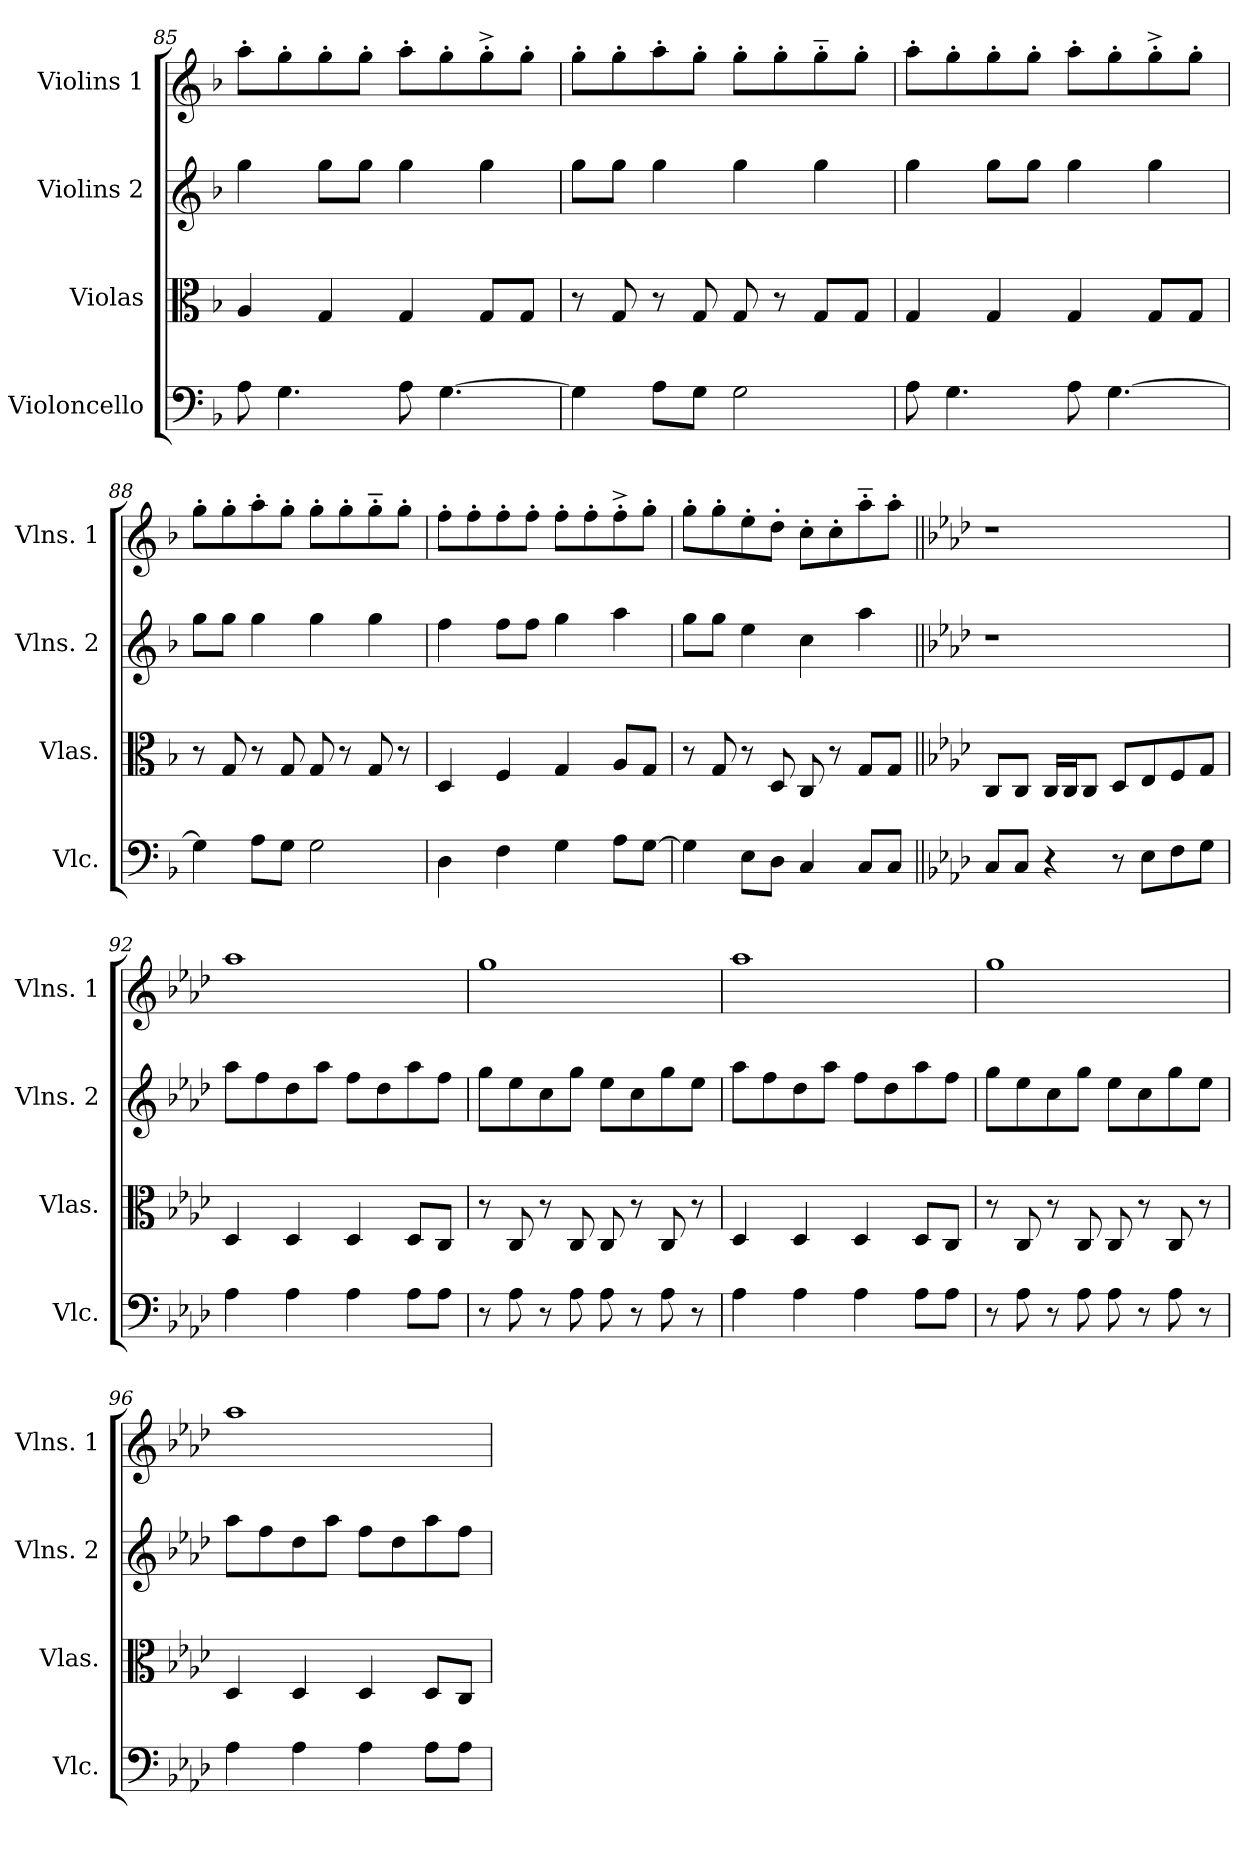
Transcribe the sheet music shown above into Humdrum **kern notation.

**kern	**kern	**kern	**kern
*part4	*part3	*part2	*part1
*staff4	*staff3	*staff2	*staff1
*I"Violoncello	*I"Violas	*I"Violins 2	*I"Violins 1
*I'Vlc.	*I'Vlas.	*I'Vlns. 2	*I'Vlns. 1
*clefF4	*clefC3	*clefG2	*clefG2
*k[b-]	*k[b-]	*k[b-]	*k[b-]
*F:	*F:	*F:	*F:
=85	=85	=85	=85
8A\	4A/	4gg\	8aa'\L
4.G\	.	.	8gg'\
.	4G/	8gg\L	8gg'\
.	.	8gg\J	8gg'\J
8A\	4G/	4gg\	8aa'\L
[4.G\	.	.	8gg'\
.	8G/L	4gg\	8gg^'\
.	8G/J	.	8gg'\J
=86	=86	=86	=86
4G\]	8r	8gg\L	8gg'\L
.	8G/	8gg\J	8gg'\
8A\L	8r	4gg\	8aa'\
8G\J	8G/	.	8gg'\J
2G\	8G/	4gg\	8gg'\L
.	8r	.	8gg'\
.	8G/L	4gg\	8gg~'\
.	8G/J	.	8gg'\J
!!LO:LB:g=z
=87	=87	=87	=87
8A\	4G/	4gg\	8aa'\L
4.G\	.	.	8gg'\
.	4G/	8gg\L	8gg'\
.	.	8gg\J	8gg'\J
8A\	4G/	4gg\	8aa'\L
[4.G\	.	.	8gg'\
.	8G/L	4gg\	8gg^'\
.	8G/J	.	8gg'\J
=88	=88	=88	=88
4G\]	8r	8gg\L	8gg'\L
.	8G/	8gg\J	8gg'\
8A\L	8r	4gg\	8aa'\
8G\J	8G/	.	8gg'\J
2G\	8G/	4gg\	8gg'\L
.	8r	.	8gg'\
.	8G/	4gg\	8gg~'\
.	8r	.	8gg'\J
=89	=89	=89	=89
4D\	4D/	4ff\	8ff'\L
.	.	.	8ff'\
4F\	4F/	8ff\L	8ff'\
.	.	8ff\J	8ff'\J
4G\	4G/	4gg\	8ff'\L
.	.	.	8ff'\
8A\L	8A/L	4aa\	8ff^'\
[8G\J	8G/J	.	8gg'\J
=90	=90	=90	=90
4G\]	8r	8gg\L	8gg'\L
.	8G/	8gg\J	8gg'\
8E\L	8r	4ee\	8ee'\
8D\J	8D/	.	8dd'\J
4C/	8C/	4cc\	8cc'\L
.	8r	.	8cc'\
8C/L	8G/L	4aa\	8aa~'\
8C/J	8G/J	.	8aa'\J
!!LO:LB:g=z
=91||	=91||	=91||	=91||
*k[b-e-a-d-]	*k[b-e-a-d-]	*k[b-e-a-d-]	*k[b-e-a-d-]
*A-:	*A-:	*A-:	*A-:
8C/L	8C/L	1r	1r
8C/J	8C/J	.	.
4r	16C/LL	.	.
.	16C/J	.	.
.	8C/J	.	.
8r	8D-/L	.	.
8E-\L	8E-/	.	.
8F\	8F/	.	.
8G\J	8G/J	.	.
=92	=92	=92	=92
4A-\	4D-/	8aa-\L	1aa-
.	.	8ff\	.
4A-\	4D-/	8dd-\	.
.	.	8aa-\J	.
4A-\	4D-/	8ff\L	.
.	.	8dd-\	.
8A-\L	8D-/L	8aa-\	.
8A-\J	8C/J	8ff\J	.
=93	=93	=93	=93
8r	8r	8gg\L	1gg
8A-\	8C/	8ee-\	.
8r	8r	8cc\	.
8A-\	8C/	8gg\J	.
8A-\	8C/	8ee-\L	.
8r	8r	8cc\	.
8A-\	8C/	8gg\	.
8r	8r	8ee-\J	.
=94	=94	=94	=94
4A-\	4D-/	8aa-\L	1aa-
.	.	8ff\	.
4A-\	4D-/	8dd-\	.
.	.	8aa-\J	.
4A-\	4D-/	8ff\L	.
.	.	8dd-\	.
8A-\L	8D-/L	8aa-\	.
8A-\J	8C/J	8ff\J	.
!!LO:PB:g=z
=95	=95	=95	=95
8r	8r	8gg\L	1gg
8A-\	8C/	8ee-\	.
8r	8r	8cc\	.
8A-\	8C/	8gg\J	.
8A-\	8C/	8ee-\L	.
8r	8r	8cc\	.
8A-\	8C/	8gg\	.
8r	8r	8ee-\J	.
=96	=96	=96	=96
4A-\	4D-/	8aa-\L	1aa-
.	.	8ff\	.
4A-\	4D-/	8dd-\	.
.	.	8aa-\J	.
4A-\	4D-/	8ff\L	.
.	.	8dd-\	.
8A-\L	8D-/L	8aa-\	.
8A-\J	8C/J	8ff\J	.
=	=	=	=
*-	*-	*-	*-
